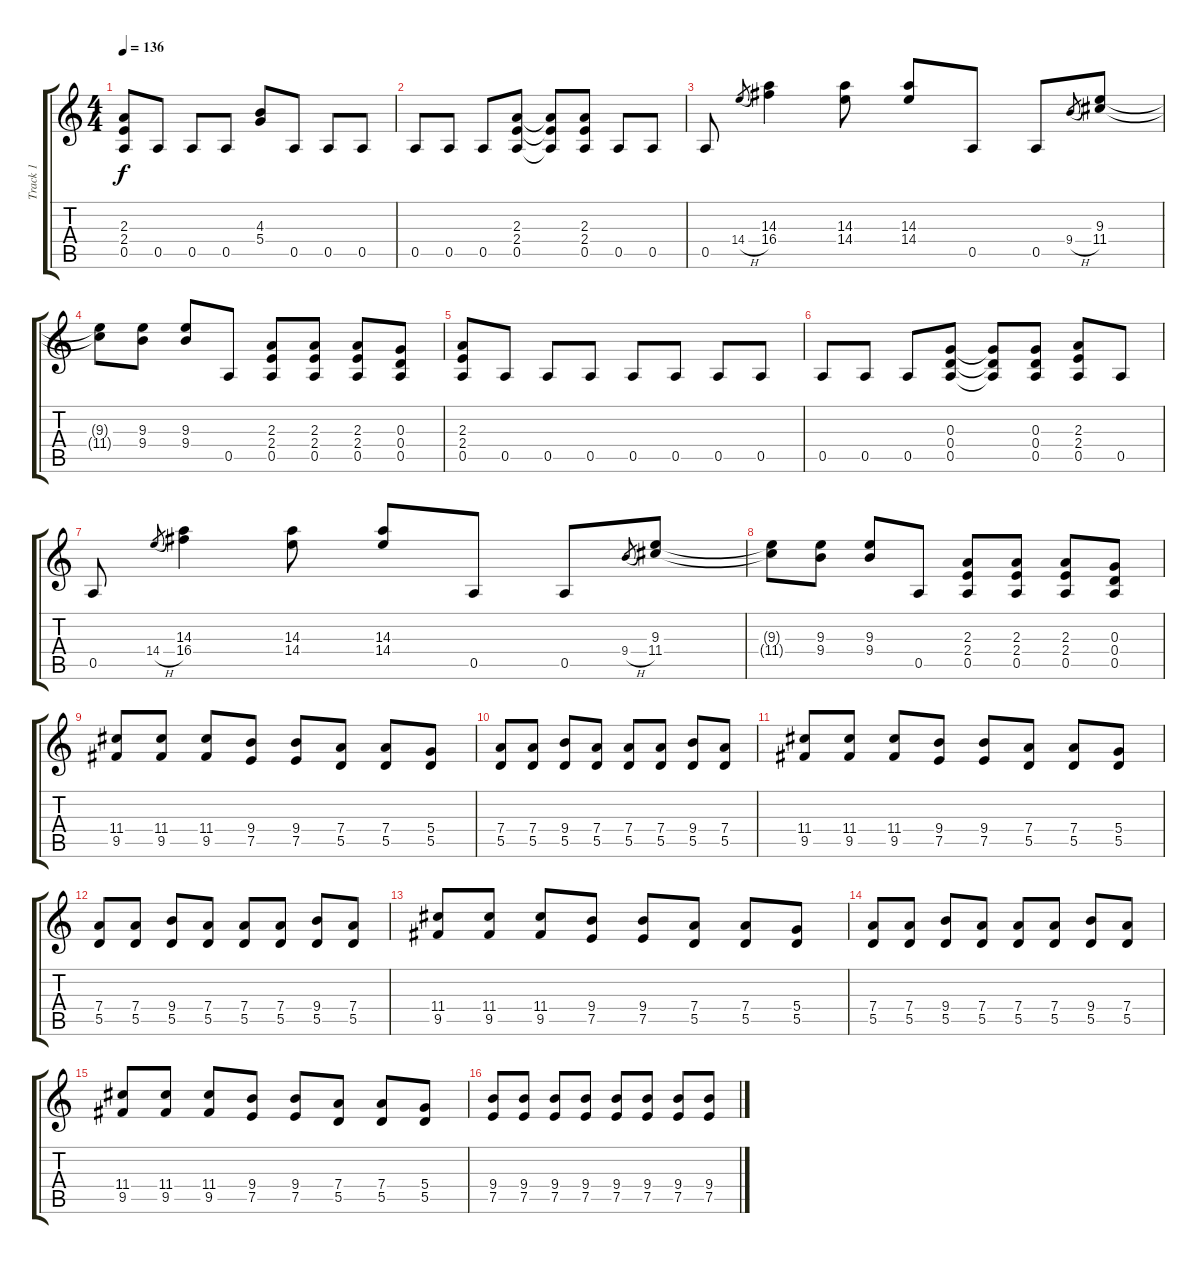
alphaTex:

\track ("Track 1" "Track 1") {instrument distortionguitar}
\staff {score tabs}
\tuning (E4 B3 G3 D3 A2 E2) {hide}
\ts (4 4)
\tempo 136
\clef g2
\ks c
(2.3 2.4 0.5).8{dy f} 0.5.8 0.5.8 0.5.8 (4.3 5.4).8 0.5.8 0.5.8 0.5.8 |
0.5.8 0.5.8 0.5.8 (2.3 2.4 0.5).8 (2.3{t} 2.4{t} 0.5{t}).8 (2.3 2.4 0.5).8 0.5.8 0.5.8 |
0.5.8 14.4{h}.8{gr} (14.3 16.4).4 (14.3 14.4).8 (14.3 14.4).8 0.5.8 0.5.8 9.4{h}.8{gr} (9.3 11.4).8 |
(9.3{t} 11.4{t}).8 (9.3 9.4).8 (9.3 9.4).8 0.5.8 (2.3 2.4 0.5).8 (2.3 2.4 0.5).8 (2.3 2.4 0.5).8 (0.3 0.4 0.5).8 |
(2.3 2.4 0.5).8 0.5.8 0.5.8 0.5.8 0.5.8 0.5.8 0.5.8 0.5.8 |
0.5.8 0.5.8 0.5.8 (0.3 0.4 0.5).8 (0.3{t} 0.4{t} 0.5{t}).8 (0.3 0.4 0.5).8 (2.3 2.4 0.5).8 0.5.8 |
0.5.8 14.4{h}.8{gr} (14.3 16.4).4 (14.3 14.4).8 (14.3 14.4).8 0.5.8 0.5.8 9.4{h}.8{gr} (9.3 11.4).8 |
(9.3{t} 11.4{t}).8 (9.3 9.4).8 (9.3 9.4).8 0.5.8 (2.3 2.4 0.5).8 (2.3 2.4 0.5).8 (2.3 2.4 0.5).8 (0.3 0.4 0.5).8 |
(11.4 9.5).8 (11.4 9.5).8 (11.4 9.5).8 (9.4 7.5).8 (9.4 7.5).8 (7.4 5.5).8 (7.4 5.5).8 (5.4 5.5).8 |
(7.4 5.5).8 (7.4 5.5).8 (9.4 5.5).8 (7.4 5.5).8 (7.4 5.5).8 (7.4 5.5).8 (9.4 5.5).8 (7.4 5.5).8 |
(11.4 9.5).8 (11.4 9.5).8 (11.4 9.5).8 (9.4 7.5).8 (9.4 7.5).8 (7.4 5.5).8 (7.4 5.5).8 (5.4 5.5).8 |
(7.4 5.5).8 (7.4 5.5).8 (9.4 5.5).8 (7.4 5.5).8 (7.4 5.5).8 (7.4 5.5).8 (9.4 5.5).8 (7.4 5.5).8 |
(11.4 9.5).8 (11.4 9.5).8 (11.4 9.5).8 (9.4 7.5).8 (9.4 7.5).8 (7.4 5.5).8 (7.4 5.5).8 (5.4 5.5).8 |
(7.4 5.5).8 (7.4 5.5).8 (9.4 5.5).8 (7.4 5.5).8 (7.4 5.5).8 (7.4 5.5).8 (9.4 5.5).8 (7.4 5.5).8 |
(11.4 9.5).8 (11.4 9.5).8 (11.4 9.5).8 (9.4 7.5).8 (9.4 7.5).8 (7.4 5.5).8 (7.4 5.5).8 (5.4 5.5).8 |
(9.4 7.5).8 (9.4 7.5).8 (9.4 7.5).8 (9.4 7.5).8 (9.4 7.5).8 (9.4 7.5).8 (9.4 7.5).8 (9.4 7.5).8
